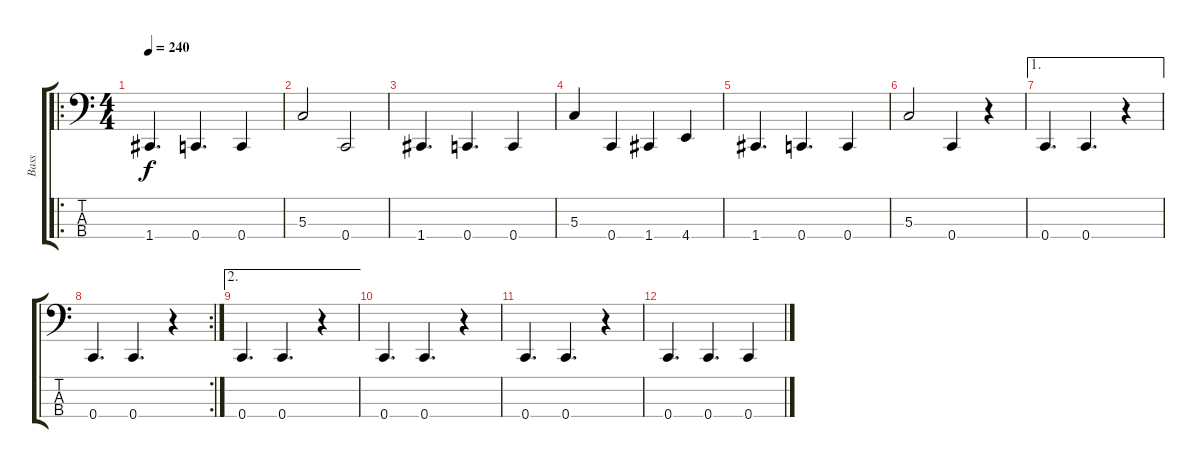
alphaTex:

\track ("Bass" "Bass") {instrument electricbassfinger}
\staff {score tabs}
\tuning (F2 C2 G1 C1) {hide}
\ro
\ts (4 4)
\tempo 240
\clef f4
\ks c
1.4.4{d dy f} 0.4.4{d} 0.4.4 |
5.3.2 0.4.2 |
1.4.4{d} 0.4.4{d} 0.4.4 |
5.3.4 0.4.4 1.4.4 4.4.4 |
1.4.4{d} 0.4.4{d} 0.4.4 |
5.3.2 0.4.4 r.4 |
\ae 1
0.4.4{d} 0.4.4{d} r.4 |
\rc 2
0.4.4{d} 0.4.4{d} r.4 |
\ae 2
0.4.4{d} 0.4.4{d} r.4 |
0.4.4{d} 0.4.4{d} r.4 |
0.4.4{d} 0.4.4{d} r.4 |
0.4.4{d} 0.4.4{d} 0.4.4
